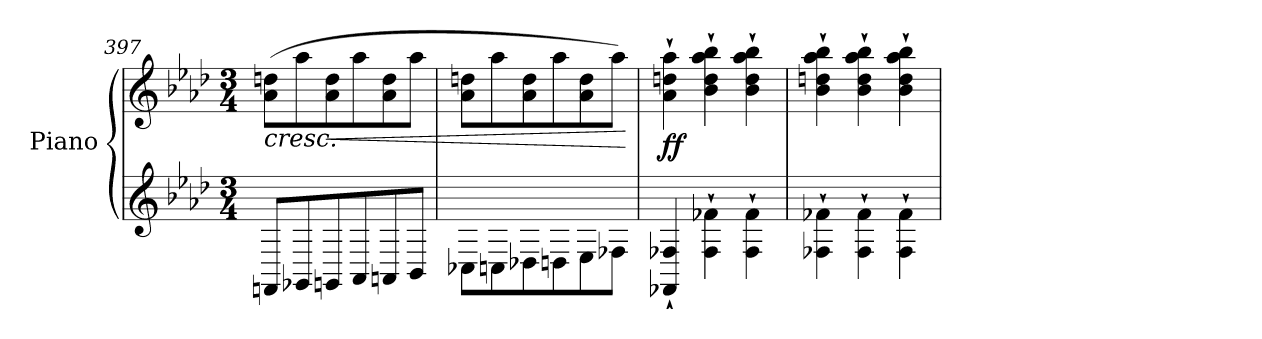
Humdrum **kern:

**kern	**kern	**dynam
*part1	*part1	*part1
*staff2	*staff1	*staff1/2
*I"Piano	*	*
*I'Pno.	*	*
!!LO:LB:g=z
*clefG2	*clefG2	*
*k[b-e-a-d-]	*k[b-e-a-d-]	*
*M3/4	*M3/4	*
=397	=397	=397
!	!LO:TX:b:i:t=cresc.	!
8FFn/L	(8a-\ 8ddn\L	.
8GG-X/	8aa-\	.
!	!	!LO:HP:b
8GGn/	8a-\ 8dd\	<
8AA-/	8aa-\	.
8AAn/	8a-\ 8dd\	.
8BB-/J	8aa-\J	.
=398	=398	=398
8C-X\L	8a-\ 8ddn\L	.
8Cn\	8aa-\	.
8D-X\	8a-\ 8dd\	.
8Dn\	8aa-\	.
8E-\	8a-\ 8dd\	.
8F-X\J	8aa-\J)	.
.	.	[
=399	=399	=399
!	!	!LO:DY:b
4FF-X/` 4F-X/`	4a-\` 4ddn\` 4aa-\`	ff
4F-\` 4f-X\`	4b-\` 4dd\` 4aa-\` 4bb-\`	.
4F-\` 4f-\`	4b-\` 4dd\` 4aa-\` 4bb-\`	.
=400	=400	=400
4F-X\` 4f-X\`	4b-\` 4ddn\` 4aa-\` 4bb-\`	.
4F-\` 4f-\`	4b-\` 4dd\` 4aa-\` 4bb-\`	.
4F-\` 4f-\`	4b-\` 4dd\` 4aa-\` 4bb-\`	.
=	=	=
*-	*-	*-
